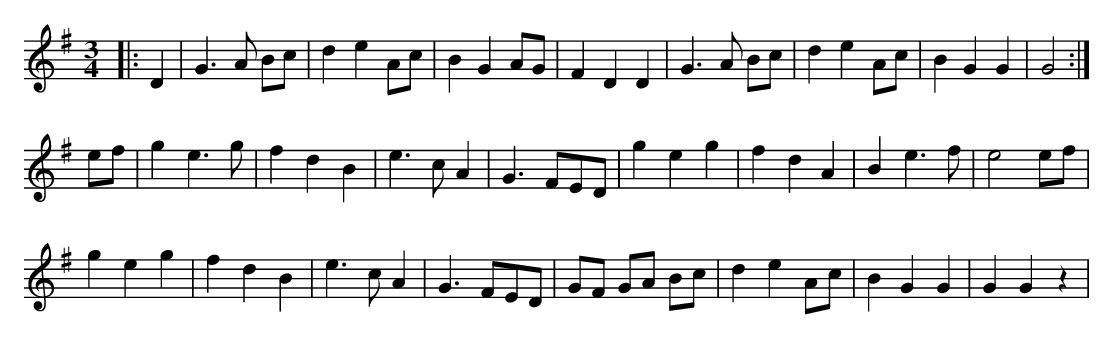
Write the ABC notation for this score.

X:1
M:3/4
K:G
|:D2|G3A Bc|d2e2Ac|B2G2AG|F2D2D2|G3A Bc|d2e2Ac|B2G2G2|G4:|
ef|g2e3g|f2d2B2|e3cA2|G3FED|g2e2g2|f2d2A2|B2e3f|e4ef|
g2e2g2|f2d2B2|e3cA2|G3FED|GF GA Bc|d2e2Ac|B2G2G2|G2G2z2|
